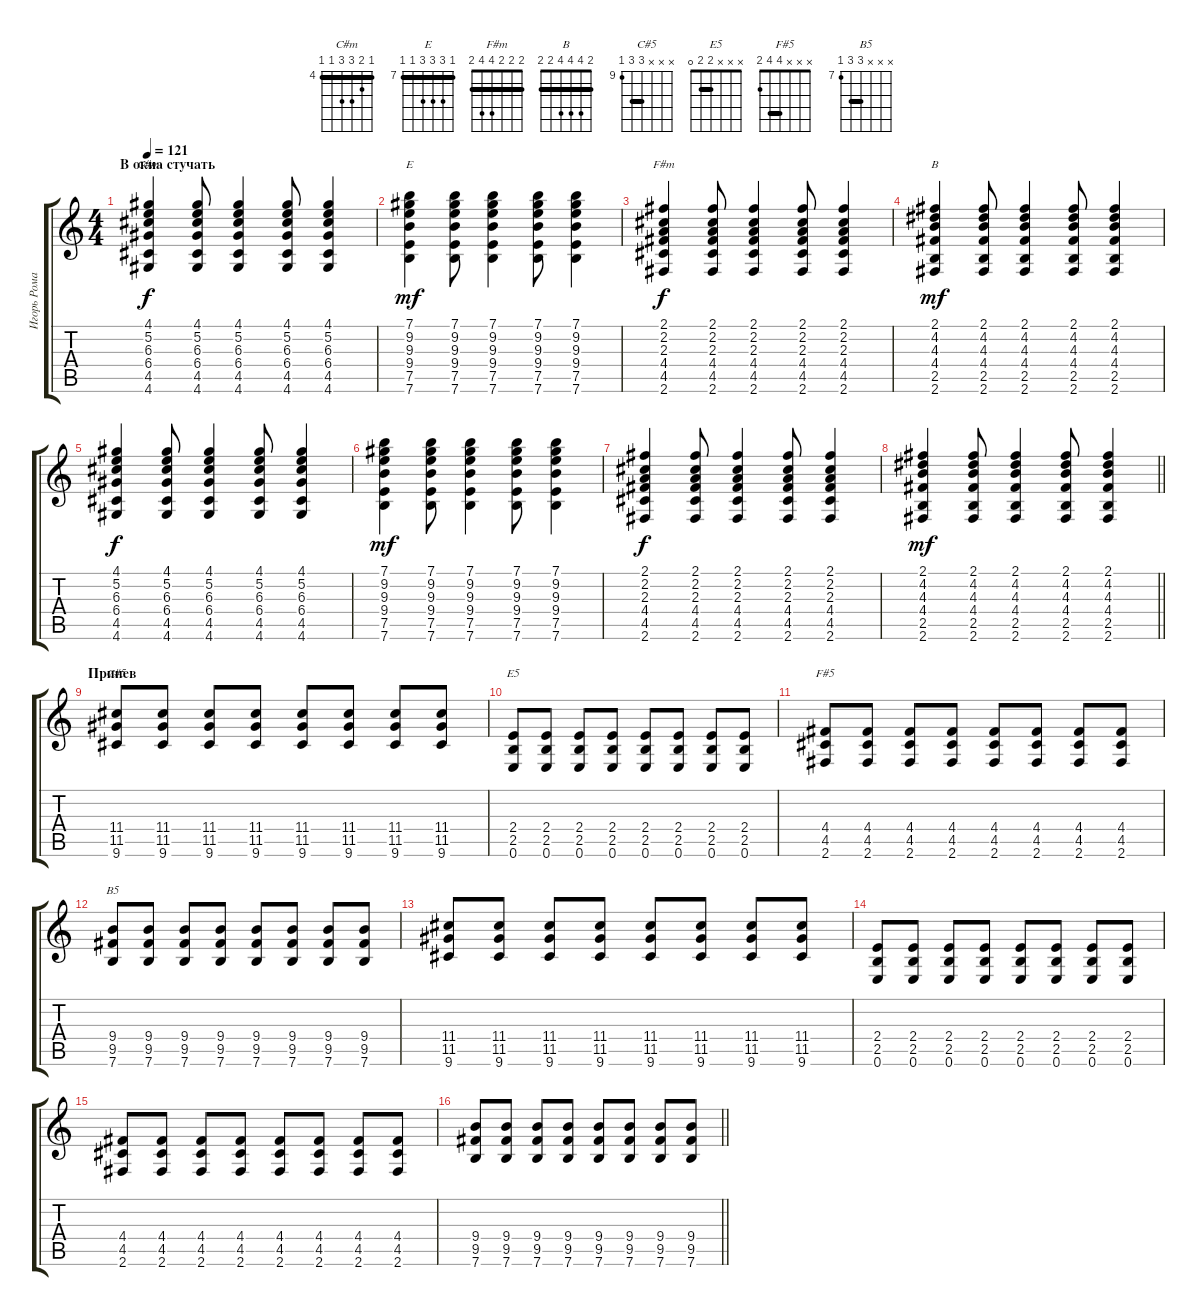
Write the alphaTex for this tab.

\track ("Игорь Романов" "Игорь Рома") {instrument distortionguitar}
\staff {score tabs}
\tuning (E4 B3 G3 D3 A2 E2) {hide}
\chord ("C#m" 4 5 6 6 4 4) {firstfret 4 barre 4}
\chord ("E" 7 9 9 9 7 7) {firstfret 7 barre 7}
\chord ("F#m" 2 2 2 4 4 2) {barre 2}
\chord ("B" 2 4 4 4 2 2) {barre 2}
\chord ("C#5" x x x 11 11 9) {firstfret 9 barre 11}
\chord ("E5" x x x 2 2 0) {barre 2}
\chord ("F#5" x x x 4 4 2) {barre 4}
\chord ("B5" x x x 9 9 7) {firstfret 7 barre 9}
\ts (4 4)
\section ("" "В окна стучать")
\tempo 121
\clef g2
\ks c
(4.1 5.2 6.3 6.4 4.5 4.6).4{ch "C#m" dy f} (4.1 5.2 6.3 6.4 4.5 4.6).8 (4.1 5.2 6.3 6.4 4.5 4.6).4 (4.1 5.2 6.3 6.4 4.5 4.6).8 (4.1 5.2 6.3 6.4 4.5 4.6).4 |
(7.1 9.2 9.3 9.4 7.5 7.6).4{ch "E" dy mf} (7.1 9.2 9.3 9.4 7.5 7.6).8 (7.1 9.2 9.3 9.4 7.5 7.6).4 (7.1 9.2 9.3 9.4 7.5 7.6).8 (7.1 9.2 9.3 9.4 7.5 7.6).4 |
(2.1 2.2 2.3 4.4 4.5 2.6).4{ch "F#m" dy f} (2.1 2.2 2.3 4.4 4.5 2.6).8 (2.1 2.2 2.3 4.4 4.5 2.6).4 (2.1 2.2 2.3 4.4 4.5 2.6).8 (2.1 2.2 2.3 4.4 4.5 2.6).4 |
(2.1 4.2 4.3 4.4 2.5 2.6).4{ch "B" dy mf} (2.1 4.2 4.3 4.4 2.5 2.6).8 (2.1 4.2 4.3 4.4 2.5 2.6).4 (2.1 4.2 4.3 4.4 2.5 2.6).8 (2.1 4.2 4.3 4.4 2.5 2.6).4 |
(4.1 5.2 6.3 6.4 4.5 4.6).4{dy f} (4.1 5.2 6.3 6.4 4.5 4.6).8 (4.1 5.2 6.3 6.4 4.5 4.6).4 (4.1 5.2 6.3 6.4 4.5 4.6).8 (4.1 5.2 6.3 6.4 4.5 4.6).4 |
(7.1 9.2 9.3 9.4 7.5 7.6).4{dy mf} (7.1 9.2 9.3 9.4 7.5 7.6).8 (7.1 9.2 9.3 9.4 7.5 7.6).4 (7.1 9.2 9.3 9.4 7.5 7.6).8 (7.1 9.2 9.3 9.4 7.5 7.6).4 |
(2.1 2.2 2.3 4.4 4.5 2.6).4{dy f} (2.1 2.2 2.3 4.4 4.5 2.6).8 (2.1 2.2 2.3 4.4 4.5 2.6).4 (2.1 2.2 2.3 4.4 4.5 2.6).8 (2.1 2.2 2.3 4.4 4.5 2.6).4 |
\barLineRight lightlight
(2.1 4.2 4.3 4.4 2.5 2.6).4{dy mf} (2.1 4.2 4.3 4.4 2.5 2.6).8 (2.1 4.2 4.3 4.4 2.5 2.6).4 (2.1 4.2 4.3 4.4 2.5 2.6).8 (2.1 4.2 4.3 4.4 2.5 2.6).4 |
\section ("" "Припев")
(11.4 11.5 9.6).8{ch "C#5" balance 0 instrument distortionguitar} (11.4 11.5 9.6).8 (11.4 11.5 9.6).8 (11.4 11.5 9.6).8 (11.4 11.5 9.6).8 (11.4 11.5 9.6).8 (11.4 11.5 9.6).8 (11.4 11.5 9.6).8 |
(2.4 2.5 0.6).8{ch "E5"} (2.4 2.5 0.6).8 (2.4 2.5 0.6).8 (2.4 2.5 0.6).8 (2.4 2.5 0.6).8 (2.4 2.5 0.6).8 (2.4 2.5 0.6).8 (2.4 2.5 0.6).8 |
(4.4 4.5 2.6).8{ch "F#5"} (4.4 4.5 2.6).8 (4.4 4.5 2.6).8 (4.4 4.5 2.6).8 (4.4 4.5 2.6).8 (4.4 4.5 2.6).8 (4.4 4.5 2.6).8 (4.4 4.5 2.6).8 |
(9.4 9.5 7.6).8{ch "B5"} (9.4 9.5 7.6).8 (9.4 9.5 7.6).8 (9.4 9.5 7.6).8 (9.4 9.5 7.6).8 (9.4 9.5 7.6).8 (9.4 9.5 7.6).8 (9.4 9.5 7.6).8 |
(11.4 11.5 9.6).8 (11.4 11.5 9.6).8 (11.4 11.5 9.6).8 (11.4 11.5 9.6).8 (11.4 11.5 9.6).8 (11.4 11.5 9.6).8 (11.4 11.5 9.6).8 (11.4 11.5 9.6).8 |
(2.4 2.5 0.6).8 (2.4 2.5 0.6).8 (2.4 2.5 0.6).8 (2.4 2.5 0.6).8 (2.4 2.5 0.6).8 (2.4 2.5 0.6).8 (2.4 2.5 0.6).8 (2.4 2.5 0.6).8 |
(4.4 4.5 2.6).8 (4.4 4.5 2.6).8 (4.4 4.5 2.6).8 (4.4 4.5 2.6).8 (4.4 4.5 2.6).8 (4.4 4.5 2.6).8 (4.4 4.5 2.6).8 (4.4 4.5 2.6).8 |
\barLineRight lightlight
(9.4 9.5 7.6).8 (9.4 9.5 7.6).8 (9.4 9.5 7.6).8 (9.4 9.5 7.6).8 (9.4 9.5 7.6).8 (9.4 9.5 7.6).8 (9.4 9.5 7.6).8 (9.4 9.5 7.6).8
